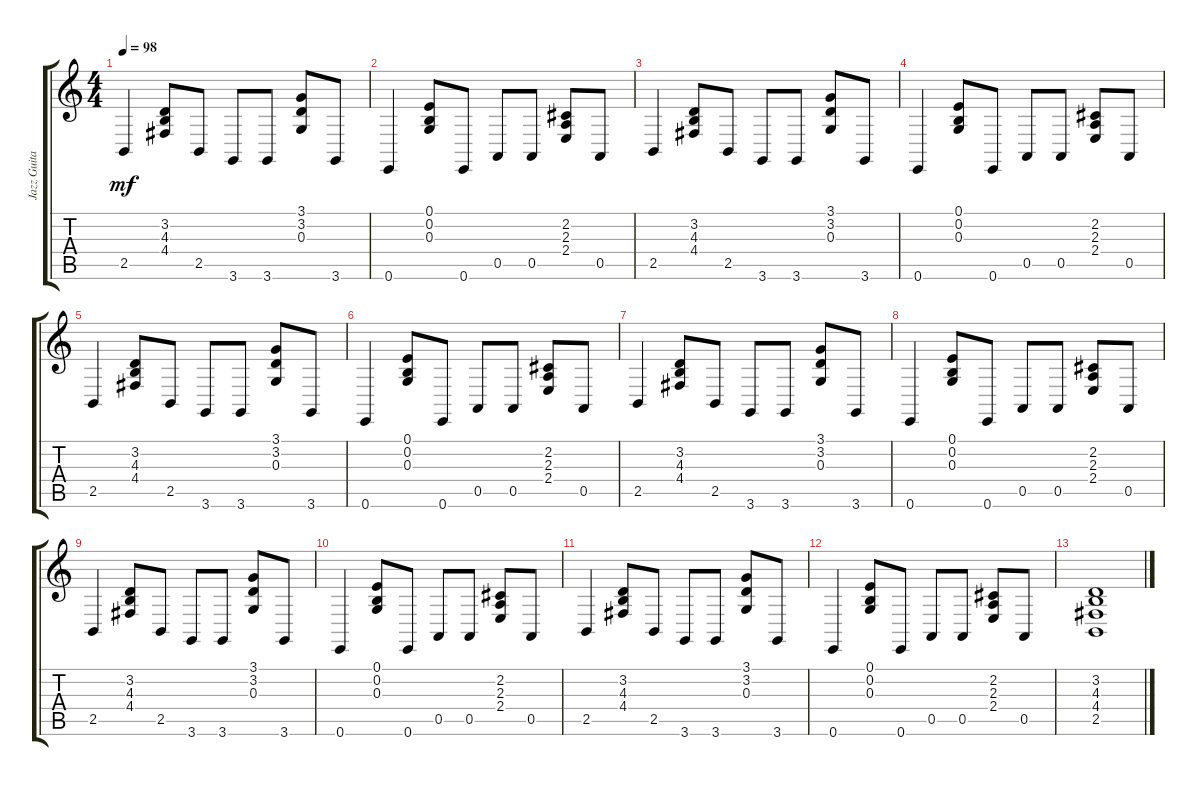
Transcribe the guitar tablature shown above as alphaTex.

\track ("Jazz Guitar" "Jazz Guita") {instrument electricpiano1}
\staff {score tabs}
\tuning (E4 B3 G3 D3 A2 E2) {hide}
\ts (4 4)
\tempo 98
\clef g2
\ks c
2.5.4{dy mf} (3.2 4.3 4.4).8 2.5.8 3.6.8 3.6.8 (3.1 3.2 0.3).8 3.6.8 |
0.6.4 (0.1 0.2 0.3).8 0.6.8 0.5.8 0.5.8 (2.2 2.3 2.4).8 0.5.8 |
2.5.4 (3.2 4.3 4.4).8 2.5.8 3.6.8 3.6.8 (3.1 3.2 0.3).8 3.6.8 |
0.6.4 (0.1 0.2 0.3).8 0.6.8 0.5.8 0.5.8 (2.2 2.3 2.4).8 0.5.8 |
2.5.4 (3.2 4.3 4.4).8 2.5.8 3.6.8 3.6.8 (3.1 3.2 0.3).8 3.6.8 |
0.6.4 (0.1 0.2 0.3).8 0.6.8 0.5.8 0.5.8 (2.2 2.3 2.4).8 0.5.8 |
2.5.4 (3.2 4.3 4.4).8 2.5.8 3.6.8 3.6.8 (3.1 3.2 0.3).8 3.6.8 |
0.6.4 (0.1 0.2 0.3).8 0.6.8 0.5.8 0.5.8 (2.2 2.3 2.4).8 0.5.8 |
2.5.4 (3.2 4.3 4.4).8 2.5.8 3.6.8 3.6.8 (3.1 3.2 0.3).8 3.6.8 |
0.6.4 (0.1 0.2 0.3).8 0.6.8 0.5.8 0.5.8 (2.2 2.3 2.4).8 0.5.8 |
2.5.4 (3.2 4.3 4.4).8 2.5.8 3.6.8 3.6.8 (3.1 3.2 0.3).8 3.6.8 |
0.6.4 (0.1 0.2 0.3).8 0.6.8 0.5.8 0.5.8 (2.2 2.3 2.4).8 0.5.8 |
(3.2 4.3 4.4 2.5).1
